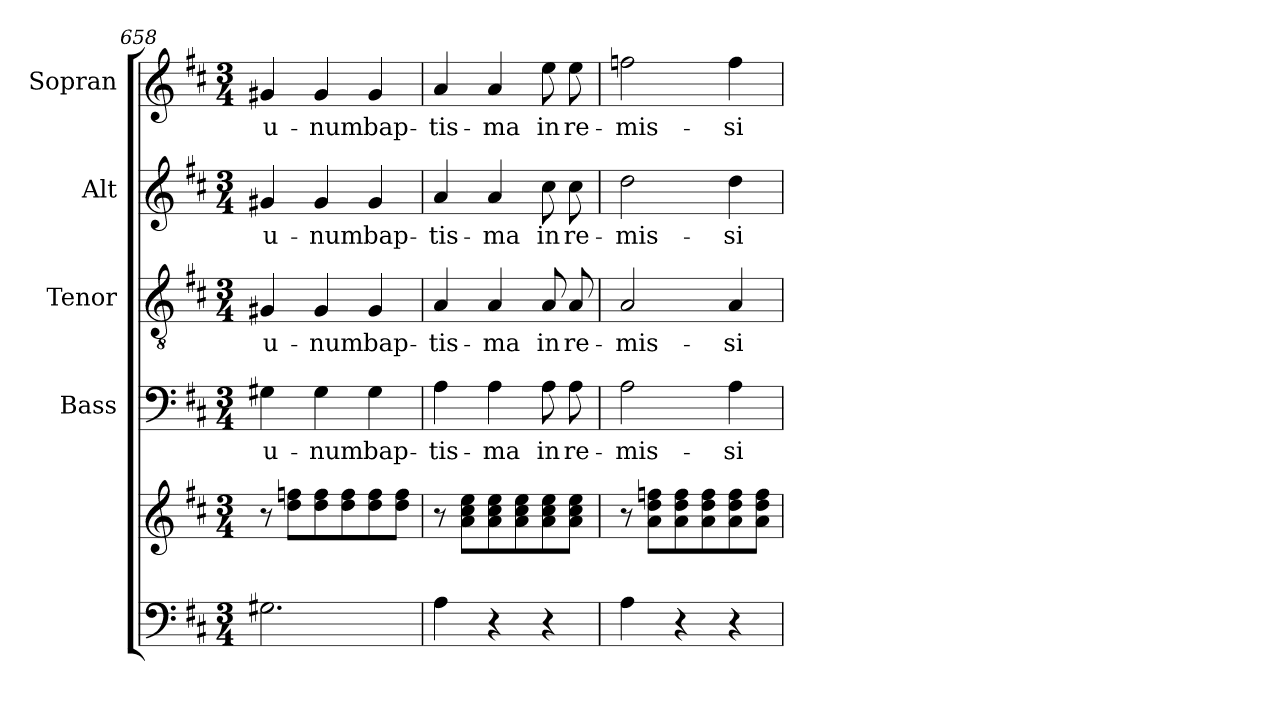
**kern	**kern	**kern	**text	**kern	**text	**kern	**text	**kern	**text
*part5	*part5	*part4	*part4	*part3	*part3	*part2	*part2	*part1	*part1
*staff6	*staff5	*staff4	*staff4	*staff3	*staff3	*staff2	*staff2	*staff1	*staff1
*	*	*I"Bass	*	*I"Tenor	*	*I"Alt	*	*I"Sopran	*
*	*	*I'B.	*	*I'T.	*	*I'A.	*	*I'S.	*
*clefF4	*clefG2	*clefF4	*	*clefGv2	*	*clefG2	*	*clefG2	*
*k[f#c#]	*k[f#c#]	*k[f#c#]	*	*k[f#c#]	*	*k[f#c#]	*	*k[f#c#]	*
*D:	*D:	*D:	*	*D:	*	*D:	*	*D:	*
*M3/4	*M3/4	*M3/4	*	*M3/4	*	*M3/4	*	*M3/4	*
=658	=658	=658	=658	=658	=658	=658	=658	=658	=658
!	!	!	!LO:LY:b	!	!LO:LY:b	!	!LO:LY:b	!	!LO:LY:b
2.G#X\	8r	4G#X\	u-	4G#X/	u-	4g#X/	u-	4g#X/	u-
.	8dd\ 8ffn\L	.	.	.	.	.	.	.	.
!	!	!	!LO:LY:b	!	!LO:LY:b	!	!LO:LY:b	!	!LO:LY:b
.	8dd\ 8ff\	4G#\	-num	4G#/	-num	4g#/	-num	4g#/	-num
.	8dd\ 8ff\	.	.	.	.	.	.	.	.
!	!	!	!LO:LY:b	!	!LO:LY:b	!	!LO:LY:b	!	!LO:LY:b
.	8dd\ 8ff\	4G#\	bap-	4G#/	bap-	4g#/	bap-	4g#/	bap-
.	8dd\ 8ff\J	.	.	.	.	.	.	.	.
=659	=659	=659	=659	=659	=659	=659	=659	=659	=659
!	!	!	!LO:LY:b	!	!LO:LY:b	!	!LO:LY:b	!	!LO:LY:b
4A\	8r	4A\	-tis-	4A/	-tis-	4a/	-tis-	4a/	-tis-
.	8a\ 8cc#\ 8ee\L	.	.	.	.	.	.	.	.
!	!	!	!LO:LY:b	!	!LO:LY:b	!	!LO:LY:b	!	!LO:LY:b
4r	8a\ 8cc#\ 8ee\	4A\	-ma	4A/	-ma	4a/	-ma	4a/	-ma
.	8a\ 8cc#\ 8ee\	.	.	.	.	.	.	.	.
!	!	!	!LO:LY:b	!	!LO:LY:b	!	!LO:LY:b	!	!LO:LY:b
4r	8a\ 8cc#\ 8ee\	8A\	in	8A/	in	8cc#\	in	8ee\	in
!	!	!	!LO:LY:b	!	!LO:LY:b	!	!LO:LY:b	!	!LO:LY:b
.	8a\ 8cc#\ 8ee\J	8A\	re-	8A/	re-	8cc#\	re-	8ee\	re-
=660	=660	=660	=660	=660	=660	=660	=660	=660	=660
!	!	!	!LO:LY:b	!	!LO:LY:b	!	!LO:LY:b	!	!LO:LY:b
4A\	8r	2A\	-mis-	2A/	-mis-	2dd\	-mis-	2ffn\	-mis-
.	8a\ 8dd\ 8ffn\L	.	.	.	.	.	.	.	.
4r	8a\ 8dd\ 8ff\	.	.	.	.	.	.	.	.
.	8a\ 8dd\ 8ff\	.	.	.	.	.	.	.	.
!	!	!	!LO:LY:b	!	!LO:LY:b	!	!LO:LY:b	!	!LO:LY:b
4r	8a\ 8dd\ 8ff\	4A\	-si-	4A/	-si-	4dd\	-si-	4ff\	-si-
.	8a\ 8dd\ 8ff\J	.	.	.	.	.	.	.	.
=	=	=	=	=	=	=	=	=	=
*-	*-	*-	*-	*-	*-	*-	*-	*-	*-
